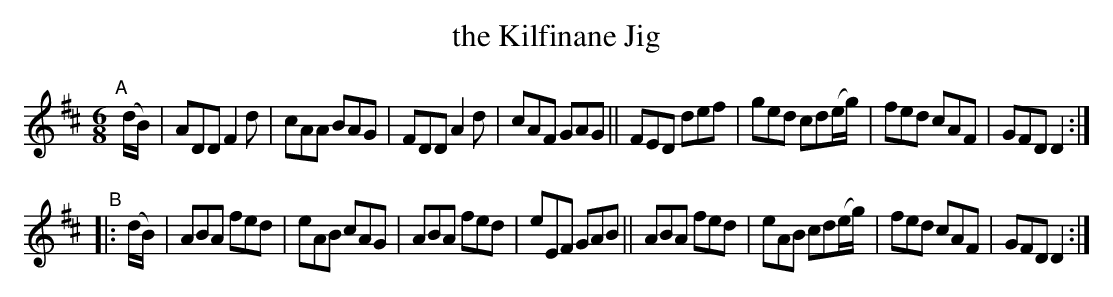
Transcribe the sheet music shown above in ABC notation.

X:1
T: the Kilfinane Jig
M: 6/8
L: 1/8
K: D
"^A"[|] (d/B/) |\
ADD F2d | cAA BAG | FDD A2d | cAF GAG ||\
FED def | ged cd(e/g/) | fed cAF | GFD D2 :|
"^B"|: (d/B/) |\
ABA fed | eAB cAG | ABA fed | eEF GAB ||\
ABA fed | eAB cd(e/g/) | fed cAF | GFD D2 :|
